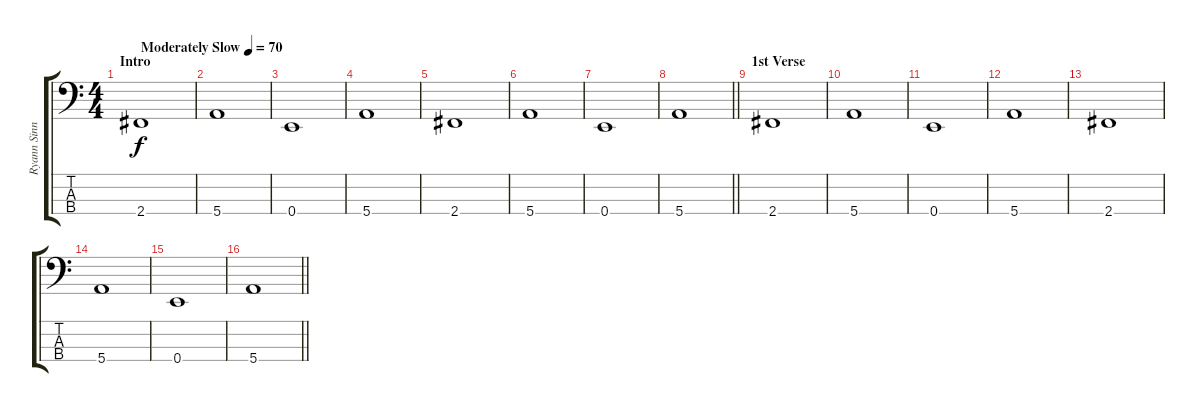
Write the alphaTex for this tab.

\track ("Ryann Sinn (Bass)" "Ryann Sinn") {instrument electricbassfinger}
\staff {score tabs}
\tuning (G2 D2 A1 E1) {hide}
\ts (4 4)
\section ("" "Intro")
\tempo (70 "Moderately Slow")
\clef f4
\ks c
2.4.1{dy f instrument electricbassfinger} |
5.4.1 |
0.4.1 |
5.4.1 |
2.4.1 |
5.4.1 |
0.4.1 |
\barLineRight lightlight
5.4.1 |
\section ("" "1st Verse")
2.4.1 |
5.4.1 |
0.4.1 |
5.4.1 |
2.4.1 |
5.4.1 |
0.4.1 |
\barLineRight lightlight
5.4.1
